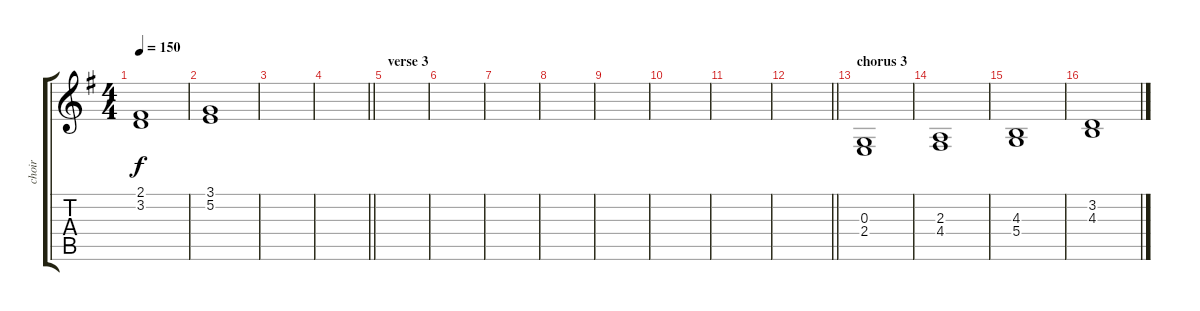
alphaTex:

\track ("choir" "choir") {instrument fx5brightness}
\staff {score tabs}
\tuning (E4 B3 G3 D3 A2 E2) {hide}
\ts (4 4)
\tempo 150
\clef g2
\ks eminor
(2.1 3.2).1{dy f} |
(3.1 5.2).1 |
|
\barLineRight lightlight
|
\section ("" "verse 3")
|
|
|
|
|
|
|
\barLineRight lightlight
|
\section ("" "chorus 3")
(0.3 2.4).1 |
(2.3 4.4).1 |
(4.3 5.4).1 |
(3.2 4.3).1
